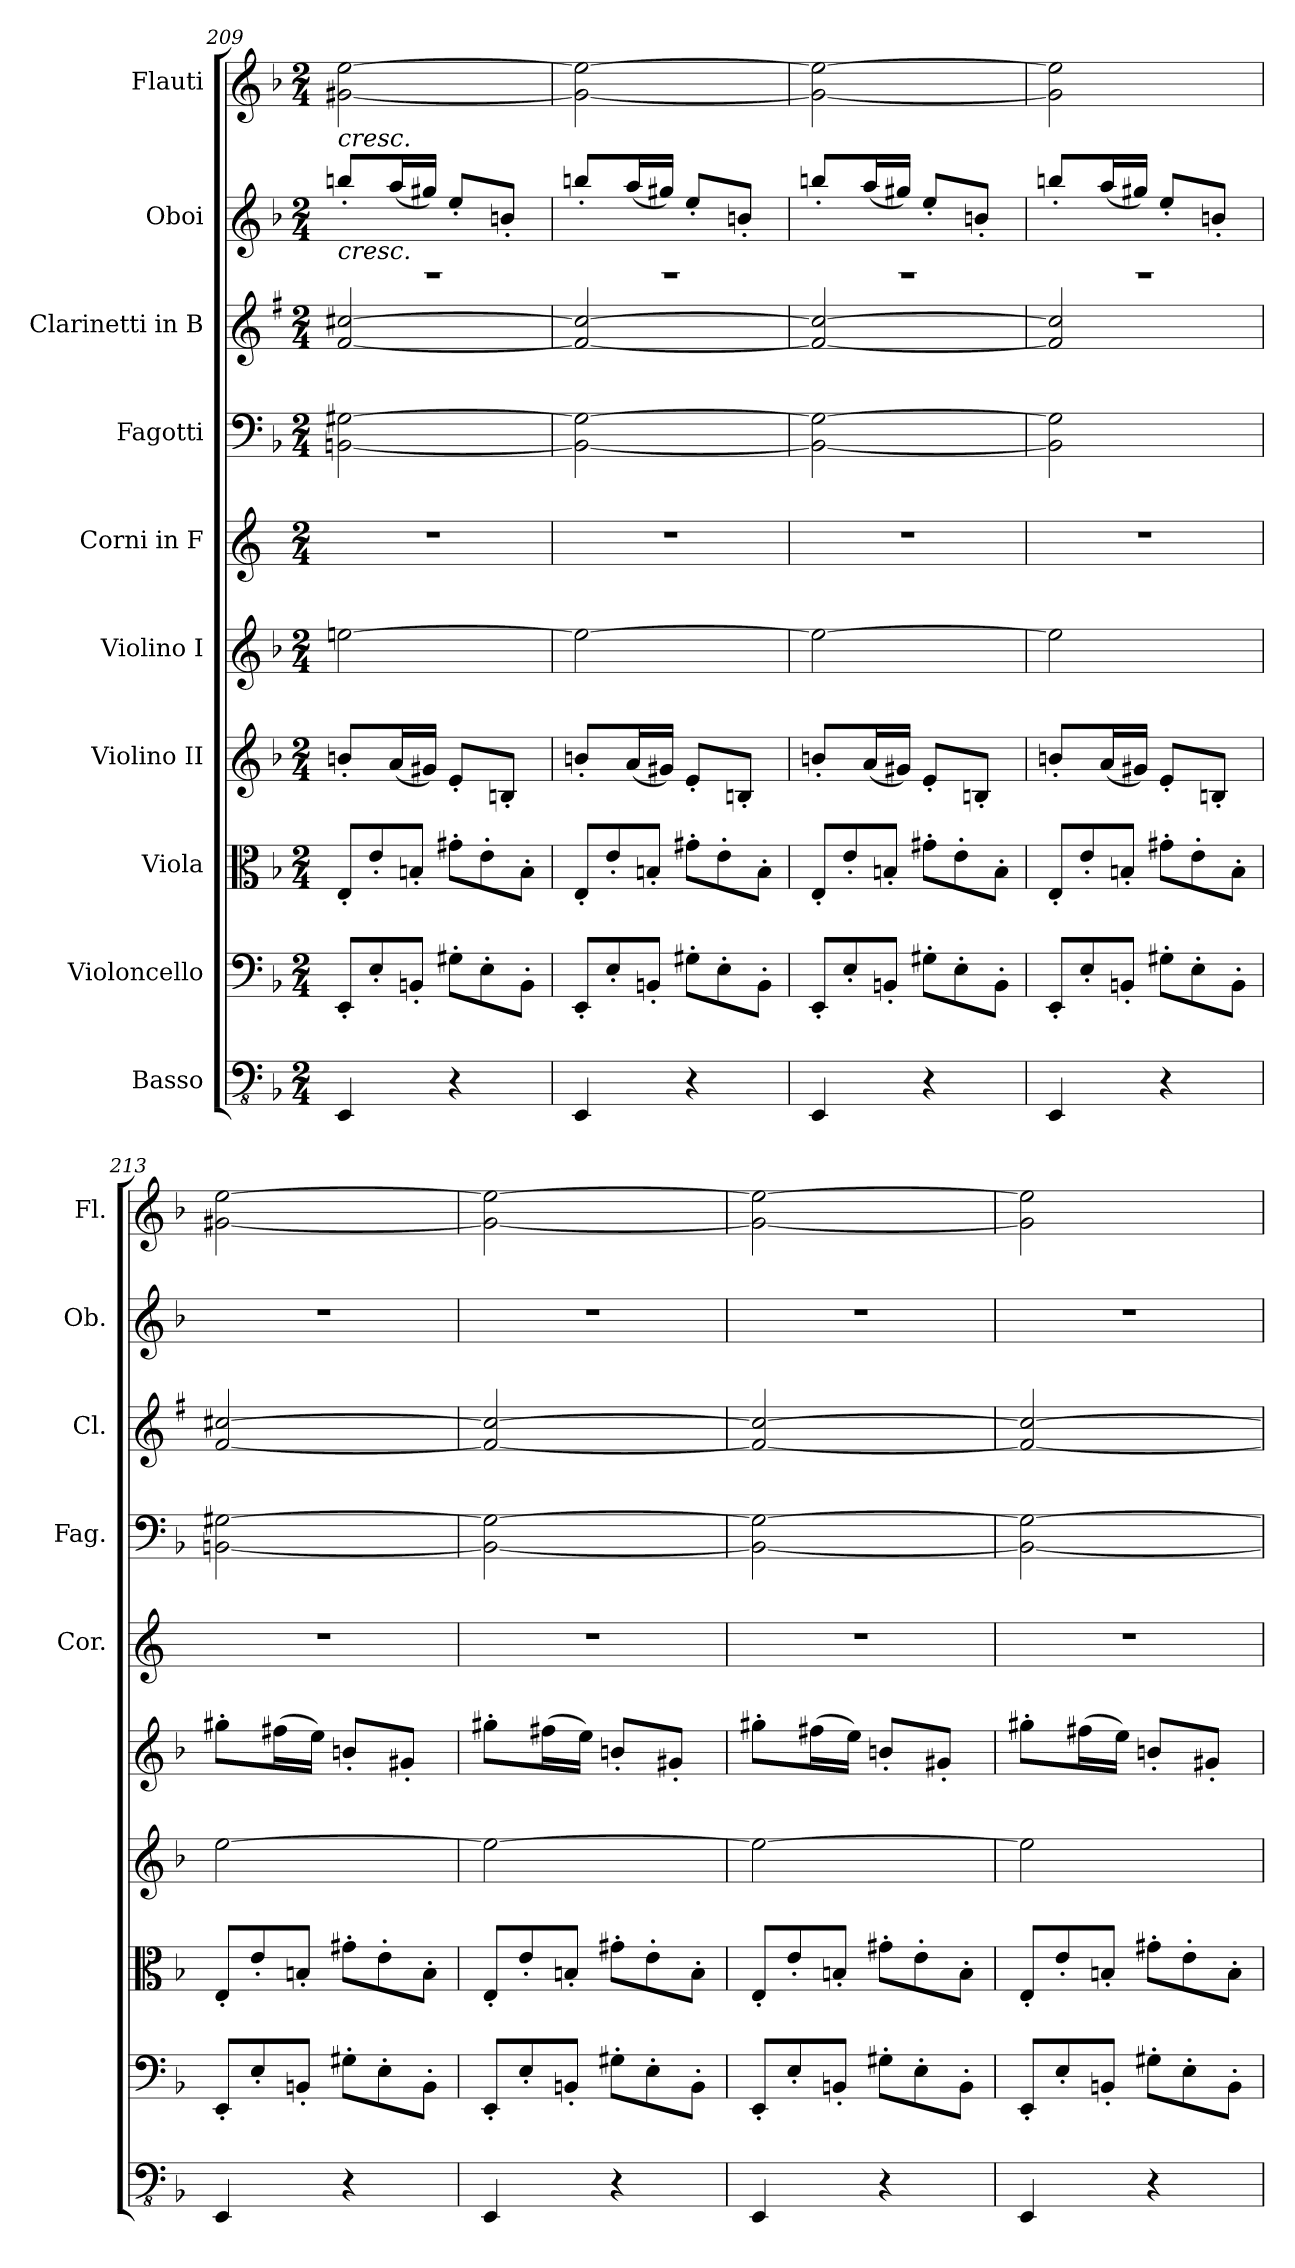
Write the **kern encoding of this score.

**kern	**kern	**kern	**kern	**kern	**kern	**kern	**kern	**kern	**kern
*part10	*part9	*part8	*part7	*part6	*part5	*part4	*part3	*part2	*part1
*staff10	*staff9	*staff8	*staff7	*staff6	*staff5	*staff4	*staff3	*staff2	*staff1
*I"Basso	*I"Violoncello	*I"Viola	*I"Violino II	*I"Violino I	*I"Corni in F	*I"Fagotti	*I"Clarinetti in B	*I"Oboi	*I"Flauti
*	*	*	*	*	*I'Cor.	*I'Fag.	*I'Cl.	*I'Ob.	*I'Fl.
*clefFv4	*clefF4	*clefC3	*clefG2	*clefG2	*clefG2	*clefF4	*clefG2	*clefG2	*clefG2
*	*	*	*	*	*ITrd4c7	*	*ITrd1c2	*	*
*k[b-]	*k[b-]	*k[b-]	*k[b-]	*k[b-]	*k[b-]	*k[b-]	*k[b-]	*k[b-]	*k[b-]
*M2/4	*M2/4	*M2/4	*M2/4	*M2/4	*M2/4	*M2/4	*M2/4	*M2/4	*M2/4
*	*Xtuplet	*Xtuplet	*	*	*	*	*	*	*
=209	=209	=209	=209	=209	=209	=209	=209	=209	=209
*	*	*	*	*	*	*	*	*^	*
!	!	!	!	!	!	!	!	!	!	!LO:TX:b:i:t=cresc.
!	!	!	!	!	!	!	!	!LO:TX:b:i:t=cresc.	!	!
4EEE/	12EE'/L	12E'/L	8bn'/L	[2een\	2r	[2BBn\ [2G#X\	[2e/ [2bn/	2rF	8bbn'/L	[2g#X\ [2ee\
.	12E'/	12e'/	.	.	.	.	.	.	.	.
.	.	.	(16a/L	.	.	.	.	.	(16aa/L	.
.	12BBn'/J	12Bn'/J	.	.	.	.	.	.	.	.
.	.	.	16g#X/JJ)	.	.	.	.	.	16gg#X/JJ)	.
4r	12G#X'\L	12g#X'\L	8e'/L	.	.	.	.	.	8ee'/L	.
.	12E'\	12e'\	.	.	.	.	.	.	.	.
.	.	.	8Bn'/J	.	.	.	.	.	8bn'/J	.
.	12BB'\J	12B'\J	.	.	.	.	.	.	.	.
!!LO:PB:g=z
=210	=210	=210	=210	=210	=210	=210	=210	=210	=210	=210
4EEE/	12EE'/L	12E'/L	8bn'/L	2ee\_	2r	2BB\_ 2G#\_	2e/_ 2b/_	2rF	8bbn'/L	2g#\_ 2ee\_
.	12E'/	12e'/	.	.	.	.	.	.	.	.
.	.	.	(16a/L	.	.	.	.	.	(16aa/L	.
.	12BBn'/J	12Bn'/J	.	.	.	.	.	.	.	.
.	.	.	16g#X/JJ)	.	.	.	.	.	16gg#X/JJ)	.
4r	12G#X'\L	12g#X'\L	8e'/L	.	.	.	.	.	8ee'/L	.
.	12E'\	12e'\	.	.	.	.	.	.	.	.
.	.	.	8Bn'/J	.	.	.	.	.	8bn'/J	.
.	12BB'\J	12B'\J	.	.	.	.	.	.	.	.
=211	=211	=211	=211	=211	=211	=211	=211	=211	=211	=211
4EEE/	12EE'/L	12E'/L	8bn'/L	2ee\_	2r	2BB\_ 2G#\_	2e/_ 2b/_	2rF	8bbn'/L	2g#\_ 2ee\_
.	12E'/	12e'/	.	.	.	.	.	.	.	.
.	.	.	(16a/L	.	.	.	.	.	(16aa/L	.
.	12BBn'/J	12Bn'/J	.	.	.	.	.	.	.	.
.	.	.	16g#X/JJ)	.	.	.	.	.	16gg#X/JJ)	.
4r	12G#X'\L	12g#X'\L	8e'/L	.	.	.	.	.	8ee'/L	.
.	12E'\	12e'\	.	.	.	.	.	.	.	.
.	.	.	8Bn'/J	.	.	.	.	.	8bn'/J	.
.	12BB'\J	12B'\J	.	.	.	.	.	.	.	.
=212	=212	=212	=212	=212	=212	=212	=212	=212	=212	=212
4EEE/	12EE'/L	12E'/L	8bn'/L	2ee\]	2r	2BB\] 2G#\]	2e/] 2b/]	2rF	8bbn'/L	2g#\] 2ee\]
.	12E'/	12e'/	.	.	.	.	.	.	.	.
.	.	.	(16a/L	.	.	.	.	.	(16aa/L	.
.	12BBn'/J	12Bn'/J	.	.	.	.	.	.	.	.
.	.	.	16g#X/JJ)	.	.	.	.	.	16gg#X/JJ)	.
4r	12G#X'\L	12g#X'\L	8e'/L	.	.	.	.	.	8ee'/L	.
.	12E'\	12e'\	.	.	.	.	.	.	.	.
.	.	.	8Bn'/J	.	.	.	.	.	8bn'/J	.
.	12BB'\J	12B'\J	.	.	.	.	.	.	.	.
*	*	*	*	*	*	*	*	*v	*v	*
=213	=213	=213	=213	=213	=213	=213	=213	=213	=213
4EEE/	12EE'/L	12E'/L	[2ee\	8gg#X'\L	2r	[2BBn\ [2G#X\	[2e/ [2bn/	2r	[2g#X\ [2ee\
.	12E'/	12e'/	.	.	.	.	.	.	.
.	.	.	.	(16ff#X\L	.	.	.	.	.
.	12BBn'/J	12Bn'/J	.	.	.	.	.	.	.
.	.	.	.	16ee\JJ)	.	.	.	.	.
4r	12G#X'\L	12g#X'\L	.	8bn'/L	.	.	.	.	.
.	12E'\	12e'\	.	.	.	.	.	.	.
.	.	.	.	8g#X'/J	.	.	.	.	.
.	12BB'\J	12B'\J	.	.	.	.	.	.	.
=214	=214	=214	=214	=214	=214	=214	=214	=214	=214
4EEE/	12EE'/L	12E'/L	2ee\_	8gg#X'\L	2r	2BB\_ 2G#\_	2e/_ 2b/_	2r	2g#\_ 2ee\_
.	12E'/	12e'/	.	.	.	.	.	.	.
.	.	.	.	(16ff#X\L	.	.	.	.	.
.	12BBn'/J	12Bn'/J	.	.	.	.	.	.	.
.	.	.	.	16ee\JJ)	.	.	.	.	.
4r	12G#X'\L	12g#X'\L	.	8bn'/L	.	.	.	.	.
.	12E'\	12e'\	.	.	.	.	.	.	.
.	.	.	.	8g#X'/J	.	.	.	.	.
.	12BB'\J	12B'\J	.	.	.	.	.	.	.
=215	=215	=215	=215	=215	=215	=215	=215	=215	=215
4EEE/	12EE'/L	12E'/L	2ee\_	8gg#X'\L	2r	2BB\_ 2G#\_	2e/_ 2b/_	2r	2g#\_ 2ee\_
.	12E'/	12e'/	.	.	.	.	.	.	.
.	.	.	.	(16ff#X\L	.	.	.	.	.
.	12BBn'/J	12Bn'/J	.	.	.	.	.	.	.
.	.	.	.	16ee\JJ)	.	.	.	.	.
4r	12G#X'\L	12g#X'\L	.	8bn'/L	.	.	.	.	.
.	12E'\	12e'\	.	.	.	.	.	.	.
.	.	.	.	8g#X'/J	.	.	.	.	.
.	12BB'\J	12B'\J	.	.	.	.	.	.	.
=216	=216	=216	=216	=216	=216	=216	=216	=216	=216
4EEE/	12EE'/L	12E'/L	2ee\]	8gg#X'\L	2r	2BB\_ 2G#\_	2e/_ 2b/_	2r	2g#\] 2ee\]
.	12E'/	12e'/	.	.	.	.	.	.	.
.	.	.	.	(16ff#X\L	.	.	.	.	.
.	12BBn'/J	12Bn'/J	.	.	.	.	.	.	.
.	.	.	.	16ee\JJ)	.	.	.	.	.
4r	12G#X'\L	12g#X'\L	.	8bn'/L	.	.	.	.	.
.	12E'\	12e'\	.	.	.	.	.	.	.
.	.	.	.	8g#X'/J	.	.	.	.	.
.	12BB'\J	12B'\J	.	.	.	.	.	.	.
=	=	=	=	=	=	=	=	=	=
*-	*-	*-	*-	*-	*-	*-	*-	*-	*-
